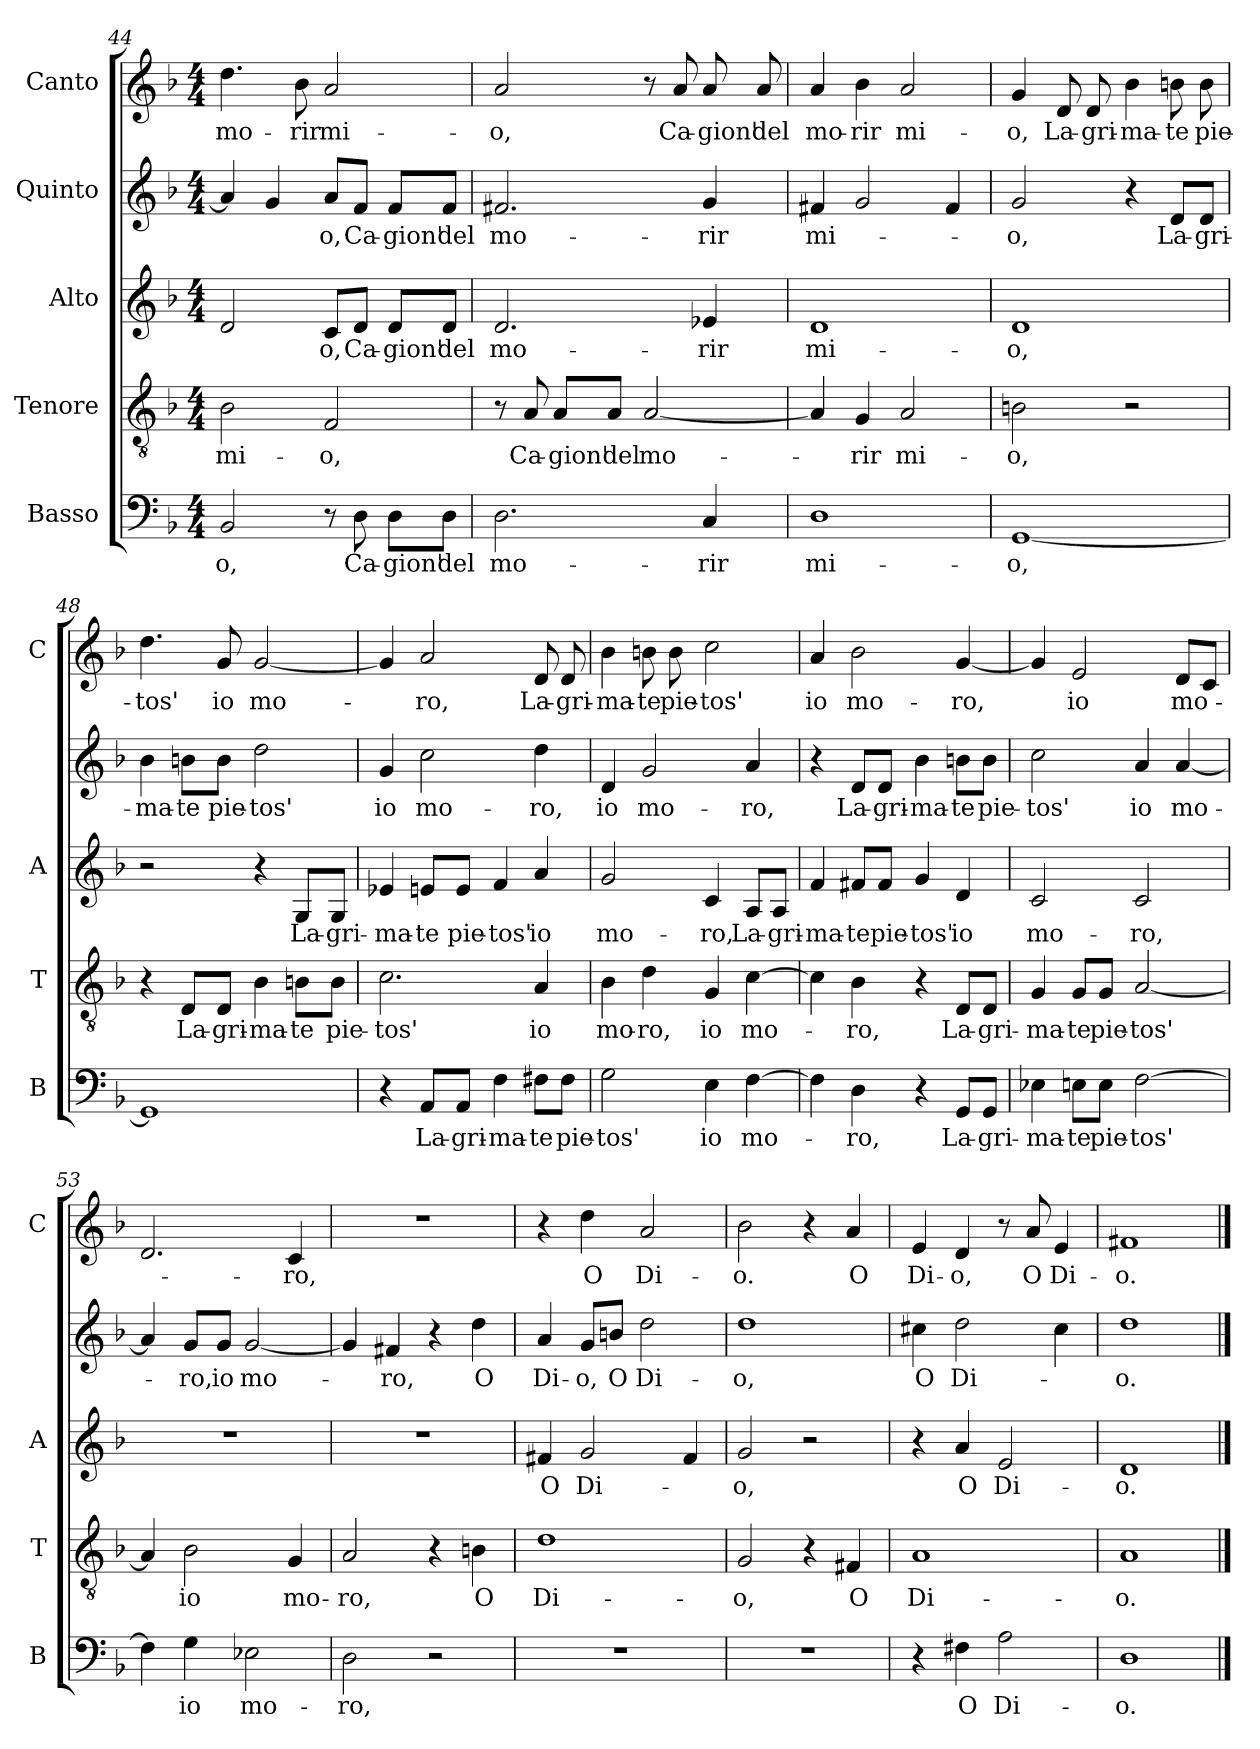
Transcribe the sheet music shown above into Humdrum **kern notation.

**kern	**text	**kern	**text	**kern	**text	**kern	**text	**kern	**text
*part5	*part5	*part4	*part4	*part3	*part3	*part2	*part2	*part1	*part1
*staff5	*staff5	*staff4	*staff4	*staff3	*staff3	*staff2	*staff2	*staff1	*staff1
*I"Basso	*	*I"Tenore	*	*I"Alto	*	*I"Quinto	*	*I"Canto	*
*I'B	*	*I'T	*	*I'A	*	*	*	*I'C	*
*clefF4	*	*clefGv2	*	*clefG2	*	*clefG2	*	*clefG2	*
*k[b-]	*	*k[b-]	*	*k[b-]	*	*k[b-]	*	*k[b-]	*
*F:	*	*F:	*	*F:	*	*F:	*	*F:	*
*M4/4	*	*M4/4	*	*M4/4	*	*M4/4	*	*M4/4	*
=44	=44	=44	=44	=44	=44	=44	=44	=44	=44
!	!LO:LY:b	!	!LO:LY:b	!	!	!	!	!	!LO:LY:b
2BB-/	-o,	2B-\	mi-	2d/	.	4a/]	.	4.dd\	mo-
.	.	.	.	.	.	4g/	.	.	.
!	!	!	!	!	!	!	!	!	!LO:LY:b
.	.	.	.	.	.	.	.	8b-\	-rir
!	!	!	!LO:LY:b	!	!LO:LY:b	!	!LO:LY:b	!	!LO:LY:b
8r	.	2F/	-o,	8c/L	-o,	8a/L	-o,	2a/	mi-
!	!LO:LY:b	!	!	!	!LO:LY:b	!	!LO:LY:b	!	!
8D\	Ca-	.	.	8d/J	Ca-	8f/J	Ca-	.	.
!	!LO:LY:b	!	!	!	!LO:LY:b	!	!LO:LY:b	!	!
8D\L	-gion'	.	.	8d/L	-gion'	8f/L	-gion'	.	.
!	!LO:LY:b	!	!	!	!LO:LY:b	!	!LO:LY:b	!	!
8D\J	del	.	.	8d/J	del	8f/J	del	.	.
=45	=45	=45	=45	=45	=45	=45	=45	=45	=45
!	!LO:LY:b	!	!	!	!LO:LY:b	!	!LO:LY:b	!	!LO:LY:b
2.D\	mo-	8r	.	2.d/	mo-	2.f#X/	mo-	2a/	-o,
!	!	!	!LO:LY:b	!	!	!	!	!	!
.	.	8A/	Ca-	.	.	.	.	.	.
!	!	!	!LO:LY:b	!	!	!	!	!	!
.	.	8A/L	-gion'	.	.	.	.	.	.
!	!	!	!LO:LY:b	!	!	!	!	!	!
.	.	8A/J	del	.	.	.	.	.	.
!	!	!	!LO:LY:b	!	!	!	!	!	!
.	.	[2A/	mo-	.	.	.	.	8r	.
!	!	!	!	!	!	!	!	!	!LO:LY:b
.	.	.	.	.	.	.	.	8a/	Ca-
!	!LO:LY:b	!	!	!	!LO:LY:b	!	!LO:LY:b	!	!LO:LY:b
4C/	-rir	.	.	4e-X/	-rir	4g/	-rir	8a/	-gion'
!	!	!	!	!	!	!	!	!	!LO:LY:b
.	.	.	.	.	.	.	.	8a/	del
!!LO:PB:g=z
=46	=46	=46	=46	=46	=46	=46	=46	=46	=46
!	!LO:LY:b	!	!	!	!LO:LY:b	!	!LO:LY:b	!	!LO:LY:b
1D	mi-	4A/]	.	1d	mi-	4f#X/	mi-	4a/	mo-
!	!	!	!LO:LY:b	!	!	!	!	!	!LO:LY:b
.	.	4G/	-rir	.	.	2g/	.	4b-\	-rir
!	!	!	!LO:LY:b	!	!	!	!	!	!LO:LY:b
.	.	2A/	mi-	.	.	.	.	2a/	mi-
.	.	.	.	.	.	4f#/	.	.	.
=47	=47	=47	=47	=47	=47	=47	=47	=47	=47
!	!LO:LY:b	!	!LO:LY:b	!	!LO:LY:b	!	!LO:LY:b	!	!LO:LY:b
[1GG	-o,	2Bn\	-o,	1d	-o,	2g/	-o,	4g/	-o,
!	!	!	!	!	!	!	!	!	!LO:LY:b
.	.	.	.	.	.	.	.	8d/	La-
!	!	!	!	!	!	!	!	!	!LO:LY:b
.	.	.	.	.	.	.	.	8d/	-gri-
!	!	!	!	!	!	!	!	!	!LO:LY:b
.	.	2r	.	.	.	4r	.	4b-\	-ma-
!	!	!	!	!	!	!	!LO:LY:b	!	!LO:LY:b
.	.	.	.	.	.	8d/L	La-	8bn\	-te
!	!	!	!	!	!	!	!LO:LY:b	!	!LO:LY:b
.	.	.	.	.	.	8d/J	-gri-	8b\	pie-
=48	=48	=48	=48	=48	=48	=48	=48	=48	=48
!	!	!	!	!	!	!	!LO:LY:b	!	!LO:LY:b
1GG]	.	4r	.	2r	.	4b-\	-ma-	4.dd\	-tos'
!	!	!	!LO:LY:b	!	!	!	!LO:LY:b	!	!
.	.	8D/L	La-	.	.	8bn\L	-te	.	.
!	!	!	!LO:LY:b	!	!	!	!LO:LY:b	!	!LO:LY:b
.	.	8D/J	-gri-	.	.	8b\J	pie-	8g/	io
!	!	!	!LO:LY:b	!	!	!	!LO:LY:b	!	!LO:LY:b
.	.	4B-\	-ma-	4r	.	2dd\	-tos'	[2g/	mo-
!	!	!	!LO:LY:b	!	!LO:LY:b	!	!	!	!
.	.	8Bn\L	-te	8G/L	La-	.	.	.	.
!	!	!	!LO:LY:b	!	!LO:LY:b	!	!	!	!
.	.	8B\J	pie-	8G/J	-gri-	.	.	.	.
=49	=49	=49	=49	=49	=49	=49	=49	=49	=49
!	!	!	!LO:LY:b	!	!LO:LY:b	!	!LO:LY:b	!	!
4r	.	2.c\	-tos'	4e-X/	-ma-	4g/	io	4g/]	.
!	!LO:LY:b	!	!	!	!LO:LY:b	!	!LO:LY:b	!	!LO:LY:b
8AA/L	La-	.	.	8en/L	-te	2cc\	mo-	2a/	-ro,
!	!LO:LY:b	!	!	!	!LO:LY:b	!	!	!	!
8AA/J	-gri-	.	.	8e/J	pie-	.	.	.	.
!	!LO:LY:b	!	!	!	!LO:LY:b	!	!	!	!
4F\	-ma-	.	.	4f/	-tos'	.	.	.	.
!	!LO:LY:b	!	!LO:LY:b	!	!LO:LY:b	!	!LO:LY:b	!	!LO:LY:b
8F#X\L	-te	4A/	io	4a/	io	4dd\	-ro,	8d/	La-
!	!LO:LY:b	!	!	!	!	!	!	!	!LO:LY:b
8F#\J	pie-	.	.	.	.	.	.	8d/	-gri-
!!LO:LB:g=z
=50	=50	=50	=50	=50	=50	=50	=50	=50	=50
!	!LO:LY:b	!	!LO:LY:b	!	!LO:LY:b	!	!LO:LY:b	!	!LO:LY:b
2G\	-tos'	4B-\	mo-	2g/	mo-	4d/	io	4b-\	-ma-
!	!	!	!LO:LY:b	!	!	!	!LO:LY:b	!	!LO:LY:b
.	.	4d\	-ro,	.	.	2g/	mo-	8bn\	-te
!	!	!	!	!	!	!	!	!	!LO:LY:b
.	.	.	.	.	.	.	.	8b\	pie-
!	!LO:LY:b	!	!LO:LY:b	!	!LO:LY:b	!	!	!	!LO:LY:b
4E\	io	4G/	io	4c/	-ro,	.	.	2cc\	-tos'
!	!LO:LY:b	!	!LO:LY:b	!	!LO:LY:b	!	!LO:LY:b	!	!
[4F\	mo-	[4c\	mo-	8A/L	La-	4a/	-ro,	.	.
!	!	!	!	!	!LO:LY:b	!	!	!	!
.	.	.	.	8A/J	-gri-	.	.	.	.
=51	=51	=51	=51	=51	=51	=51	=51	=51	=51
!	!	!	!	!	!LO:LY:b	!	!	!	!LO:LY:b
4F\]	.	4c\]	.	4f/	-ma-	4r	.	4a/	io
!	!LO:LY:b	!	!LO:LY:b	!	!LO:LY:b	!	!LO:LY:b	!	!LO:LY:b
4D\	-ro,	4B-\	-ro,	8f#X/L	-te	8d/L	La-	2b-\	mo-
!	!	!	!	!	!LO:LY:b	!	!LO:LY:b	!	!
.	.	.	.	8f#/J	pie-	8d/J	-gri-	.	.
!	!	!	!	!	!LO:LY:b	!	!LO:LY:b	!	!
4r	.	4r	.	4g/	-tos'	4b-\	-ma-	.	.
!	!LO:LY:b	!	!LO:LY:b	!	!LO:LY:b	!	!LO:LY:b	!	!LO:LY:b
8GG/L	La-	8D/L	La-	4d/	io	8bn\L	-te	[4g/	-ro,
!	!LO:LY:b	!	!LO:LY:b	!	!	!	!LO:LY:b	!	!
8GG/J	-gri-	8D/J	-gri-	.	.	8b\J	pie-	.	.
=52	=52	=52	=52	=52	=52	=52	=52	=52	=52
!	!LO:LY:b	!	!LO:LY:b	!	!LO:LY:b	!	!LO:LY:b	!	!
4E-X\	-ma-	4G/	-ma-	2c/	mo-	2cc\	-tos'	4g/]	.
!	!LO:LY:b	!	!LO:LY:b	!	!	!	!	!	!LO:LY:b
8En\L	-te	8G/L	-te	.	.	.	.	2e/	io
!	!LO:LY:b	!	!LO:LY:b	!	!	!	!	!	!
8E\J	pie-	8G/J	pie-	.	.	.	.	.	.
!	!LO:LY:b	!	!LO:LY:b	!	!LO:LY:b	!	!LO:LY:b	!	!
[2F\	-tos'	[2A/	-tos'	2c/	-ro,	4a/	io	.	.
!	!	!	!	!	!	!	!LO:LY:b	!	!LO:LY:b
.	.	.	.	.	.	[4a/	mo-	8d/L	mo-
.	.	.	.	.	.	.	.	8c/J	.
=53	=53	=53	=53	=53	=53	=53	=53	=53	=53
4F\]	.	4A/]	.	1r	.	4a/]	.	2.d/	.
!	!LO:LY:b	!	!LO:LY:b	!	!	!	!LO:LY:b	!	!
4G\	io	2B-\	io	.	.	8g/L	-ro,	.	.
!	!	!	!	!	!	!	!LO:LY:b	!	!
.	.	.	.	.	.	8g/J	io	.	.
!	!LO:LY:b	!	!	!	!	!	!LO:LY:b	!	!
2E-X\	mo-	.	.	.	.	[2g/	mo-	.	.
!	!	!	!LO:LY:b	!	!	!	!	!	!LO:LY:b
.	.	4G/	mo-	.	.	.	.	4c/	-ro,
!!LO:LB:g=z
=54	=54	=54	=54	=54	=54	=54	=54	=54	=54
!	!LO:LY:b	!	!LO:LY:b	!	!	!	!	!	!
2D\	-ro,	2A/	-ro,	1r	.	4g/]	.	1r	.
!	!	!	!	!	!	!	!LO:LY:b	!	!
.	.	.	.	.	.	4f#X/	-ro,	.	.
2r	.	4r	.	.	.	4r	.	.	.
!	!	!	!LO:LY:b	!	!	!	!LO:LY:b	!	!
.	.	4Bn\	O	.	.	4dd\	O	.	.
=55	=55	=55	=55	=55	=55	=55	=55	=55	=55
!	!	!	!LO:LY:b	!	!LO:LY:b	!	!LO:LY:b	!	!
1r	.	1d	Di-	4f#X/	O	4a/	Di-	4r	.
!	!	!	!	!	!LO:LY:b	!	!LO:LY:b	!	!LO:LY:b
.	.	.	.	2g/	Di-	8g/L	-o,	4dd\	O
!	!	!	!	!	!	!	!LO:LY:b	!	!
.	.	.	.	.	.	8bn/J	O	.	.
!	!	!	!	!	!	!	!LO:LY:b	!	!LO:LY:b
.	.	.	.	.	.	2dd\	Di-	2a/	Di-
.	.	.	.	4f#/	.	.	.	.	.
=56	=56	=56	=56	=56	=56	=56	=56	=56	=56
!	!	!	!LO:LY:b	!	!LO:LY:b	!	!LO:LY:b	!	!LO:LY:b
1r	.	2G/	-o,	2g/	-o,	1dd	-o,	2b-\	o.
.	.	4r	.	2r	.	.	.	4r	.
!	!	!	!LO:LY:b	!	!	!	!	!	!LO:LY:b
.	.	4F#X/	O	.	.	.	.	4a/	O
=57	=57	=57	=57	=57	=57	=57	=57	=57	=57
!	!	!	!LO:LY:b	!	!	!	!LO:LY:b	!	!LO:LY:b
4r	.	1A	Di-	4r	.	4cc#X\	O	4e/	Di-
!	!LO:LY:b	!	!	!	!LO:LY:b	!	!LO:LY:b	!	!LO:LY:b
4F#X\	O	.	.	4a/	O	2dd\	Di-	4d/	-o,
!	!LO:LY:b	!	!	!	!LO:LY:b	!	!	!	!
2A\	Di-	.	.	2e/	Di-	.	.	8r	.
!	!	!	!	!	!	!	!	!	!LO:LY:b
.	.	.	.	.	.	.	.	8a/	O
!	!	!	!	!	!	!	!	!	!LO:LY:b
.	.	.	.	.	.	4cc#\	.	4e/	Di-
=58	=58	=58	=58	=58	=58	=58	=58	=58	=58
!	!LO:LY:b	!	!LO:LY:b	!	!LO:LY:b	!	!LO:LY:b	!	!LO:LY:b
1D	-o.	1A	-o.	1d	-o.	1dd	-o.	1f#X	-o.
==	==	==	==	==	==	==	==	==	==
*-	*-	*-	*-	*-	*-	*-	*-	*-	*-
